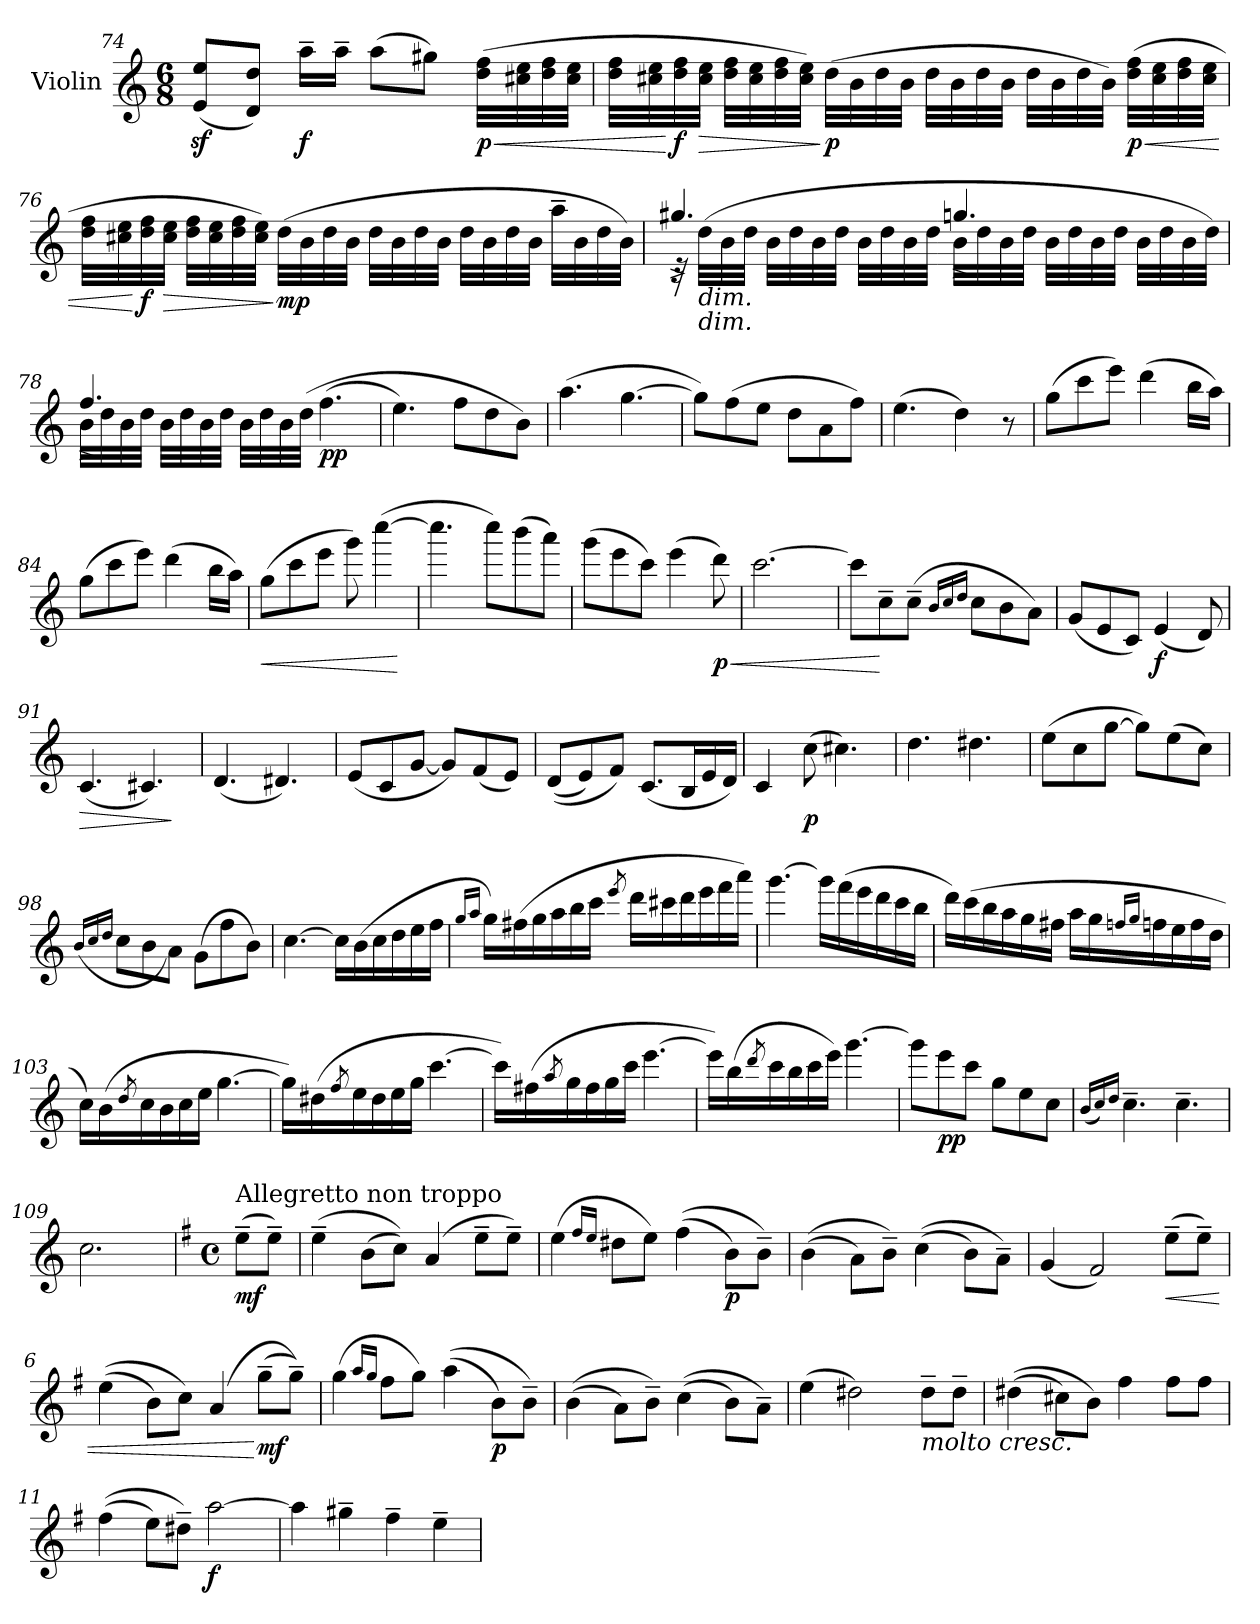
**kern	**dynam
*part1	*part1
*staff1	*staff1
*I"Violin	*
*I'Vln.	*
*clefG2	*
*k[]	*
*M6/8	*
=74	=74
(<8e/z< 8ee/z<L	.
8d/ 8dd/J)	.
!	!LO:DY:b
16aa~\LL	f
16aa~\JJ	.
(>8aa\L	.
8gg#X\J)	.
!	!LO:HP:b
!	!LO:DY:n=1:b
(>32dd\ 32ff\LLL	< p
32cc#X\ 32ee\	.
32dd\ 32ff\	.
32cc#\ 32ee\JJJ	.
=75	=75
32dd\ 32ff\LLL	.
32cc#X\ 32ee\	.
!	!LO:DY:n=1:b
32dd\ 32ff\	[ f
!	!LO:HP:b
32cc#\ 32ee\JJJ	>
32dd\ 32ff\LLL	.
32cc#\ 32ee\	.
32dd\ 32ff\	.
32cc#\ 32ee\JJJ)	.
!	!LO:DY:n=2:b
(>32dd\LLL	] p
32b\	.
32dd\	.
32b\JJJ	.
32dd\LLL	.
32b\	.
32dd\	.
32b\JJJ	.
32dd\LLL	.
32b\	.
32dd\	.
32b\JJJ)	.
!	!LO:HP:b
!	!LO:DY:n=3:b
(>32dd\ 32ff\LLL	< p
32cc#\ 32ee\	.
32dd\ 32ff\	.
32cc#\ 32ee\JJJ	.
!!LO:LB:g=z
=76	=76
32dd\ 32ff\LLL	.
32cc#X\ 32ee\	.
!	!LO:DY:n=1:b
32dd\ 32ff\	[ f
!	!LO:HP:b
32cc#\ 32ee\JJJ	>
32dd\ 32ff\LLL	.
32cc#\ 32ee\	.
32dd\ 32ff\	.
32cc#\ 32ee\JJJ)	.
!	!LO:DY:n=2:b
(>32dd\LLL	] mp
32b\	.
32dd\	.
32b\JJJ	.
32dd\LLL	.
32b\	.
32dd\	.
32b\JJJ	.
32dd\LLL	.
32b\	.
32dd\	.
32b\JJJ	.
32aa~\LLL	.
32b\	.
32dd\	.
32b\JJJ)	.
=77	=77
*^	*
32rc	4.gg#X^/	.
!LO:TX:b:i:t=dim.	!	!
!LO:TX:b:i:t=dim.	!	!
(>32dd\LLL	.	.
32b\	.	.
32dd\JJJ	.	.
32b\LLL	.	.
32dd\	.	.
32b\	.	.
32dd\JJJ	.	.
32b\LLL	.	.
32dd\	.	.
32b\	.	.
32dd\JJJ	.	.
32b\LLL	4.ggn^/	.
32dd\	.	.
32b\	.	.
32dd\JJJ	.	.
32b\LLL	.	.
32dd\	.	.
32b\	.	.
32dd\JJJ	.	.
32b\LLL	.	.
32dd\	.	.
32b\	.	.
32dd\JJJ)	.	.
!!LO:LB:g=z	!!
=78	=78	=78
32b\LLL	(>4.ff^/	.
32dd\	.	.
32b\	.	.
32dd\JJJ	.	.
32b\LLL	.	.
32dd\	.	.
32b\	.	.
32dd\JJJ	.	.
32b\LLL	.	.
32dd\	.	.
32b\	.	.
(32dd\JJJ	.	.
!	!	!LO:DY:b
(>4.ff\	4.ryy	pp
*v	*v	*
=79	=79
4.ee\)	.
8ff\L	.
8dd\	.
8b\J)	.
=80	=80
(>4.aa\	.
[4.gg\	.
=81	=81
8gg\L])	.
(>8ff\	.
8ee\J	.
8dd\L	.
8a\	.
8ff\J)	.
=82	=82
(>4.ee\	.
4dd\)	.
8r	.
=83	=83
(>8gg\L	.
8ccc\	.
8eee\J)	.
(>4ddd\	.
16bb\LL	.
16aa\JJ)	.
=84	=84
(>8gg\L	.
8ccc\	.
8eee\J)	.
(>4ddd\	.
16bb\LL	.
16aa\JJ)	.
!!LO:LB:g=z
=85	=85
!	!LO:HP:b
(>8gg\L	<
8ccc\	.
8eee\J	.
8ggg\)	.
(>[4cccc\	.
.	[
=86	=86
4.cccc\]	.
8cccc\L)	.
(>8bbb\	.
8aaa\J)	.
=87	=87
(>8ggg\L	.
8eee\	.
8ccc\J)	.
(>4eee\	.
!	!LO:HP:b
!	!LO:DY:n=1:b
8ddd\)	< p
=88	=88
[2.ccc\	.
=89	=89
8ccc\L]	.
8cc~\	[
(>8cc~\J	.
16qb/LL	.
16qcc/	.
16qdd/JJ	.
8cc\L	.
8b\	.
8a\J)	.
=90	=90
(<8g/L	.
8e/	.
8c/J)	.
!	!LO:DY:b
(<4e/	f
8d/)	.
=91	=91
!	!LO:HP:b
(<4.c/	>
4.c#X/)	.
.	]
=92	=92
(<4.d/	.
4.d#X/)	.
!!LO:PB:g=z
=93	=93
(<8e/L	.
8c/	.
[8g/J	.
8g/L])	.
(<8f/	.
8e/J)	.
=94	=94
(<(<8d/L	.
8e/)	.
8f/J)	.
(<8.c/L	.
16B/L	.
16e/	.
16d/JJ)	.
=95	=95
4c/	.
!	!LO:DY:b
(>8cc\	p
4.cc#X\)	.
=96	=96
4.dd\	.
4.dd#X\	.
=97	=97
(>8ee\L	.
8cc\	.
[8gg\J	.
8gg\L])	.
(>8ee\	.
8cc\J)	.
=98	=98
(>16qb/LL	.
16qcc/	.
16qdd/JJ	.
8cc\L	.
8b\	.
8a\J)	.
(>8g\L	.
8ff\	.
8b\J)	.
=99	=99
[4.cc\	.
16cc\LL]	.
(>16b\	.
16cc\	.
16dd\	.
16ee\	.
16ff\JJ	.
!!LO:LB:g=z
=100	=100
16qgg/LL	.
16qaa/JJ	.
16gg\LL)	.
(>16ff#X\	.
16gg\	.
16aa\	.
16bb\	.
16ccc\JJ	.
8qeee/	.
16ddd\LL	.
16ccc#X\	.
16ddd\	.
16eee\	.
16fff\	.
16aaa\JJ)	.
=101	=101
[4.ggg\	.
16ggg\LL]	.
(>16fff\	.
16eee\	.
16ddd\	.
16ccc\	.
16bb\JJ	.
=102	=102
16ddd\LL)	.
(>16ccc\	.
16bb\	.
16aa\	.
16gg\	.
16ff#X\JJ	.
16aa\LL	.
16gg\	.
16qffn/LL	.
16qgg/JJ	.
16ff\	.
16ee\	.
16ff\	.
16dd\JJ	.
=103	=103
16cc\LL)	.
(>16b\	.
8qdd/	.
16cc\	.
16b\	.
16cc\	.
16ee\JJ	.
[4.gg\	.
!!LO:LB:g=z
=104	=104
16gg\LL])	.
(>16dd#X\	.
8qff/	.
16ee\	.
16dd#\	.
16ee\	.
16gg\JJ	.
[4.ccc\	.
=105	=105
16ccc\LL])	.
(>16ff#X\	.
8qaa/	.
16gg\	.
16ff#\	.
16gg\	.
16ccc\JJ	.
[4.eee\	.
=106	=106
16eee\LL])	.
(>16bb\	.
8qddd/	.
16ccc\	.
16bb\	.
16ccc\	.
16eee\JJ)	.
[4.ggg\	.
=107	=107
8ggg\L]	.
!	!LO:DY:b
8eee\	pp
8ccc\J	.
8gg\L	.
8ee\	.
8cc\J	.
=108	=108
(>16qb/LL	.
16qcc/)	.
16qdd/JJ	.
4.cc~\	.
4.cc~\	.
=109	=109
2.cc\	.
!!LO:LB:g=z
=1	=1
*k[f#]	*
*M4/4	*
*met(c)	*
*MM131	*
!LO:TX:a:t=Allegretto non troppo	!
!	!LO:DY:b
(>8ee~\L	mf
8ee~\J)	.
=2	=2
(>4ee~\	.
(>8b\L	.
8cc\J))	.
(>4a/	.
8ee~\L	.
8ee~\J)	.
=3	=3
(>4ee\	.
16qff#/LL	.
16qee/JJ	.
8dd#X\L	.
8ee\J)	.
(>(>4ff#\	.
!	!LO:DY:b
8b\L)	p
8b~\J)	.
=4	=4
(>(>4b\	.
8a\L)	.
8b~\J)	.
(>(>4cc\	.
8b\L)	.
8a~\J)	.
=5	=5
(<4g/	.
2f#/)	.
!	!LO:HP:b
(>8ee~\L	<
8ee~\J)	.
=6	=6
(>(>4ee\	.
8b\L)	.
8cc\J)	.
(>4a/	.
!	!LO:DY:n=1:b
(>8gg~\L	[ mf
8gg~\J))	.
=7	=7
(>4gg\	.
16qaa/LL	.
16qgg/JJ	.
8ff#\L	.
8gg\J)	.
(>(>4aa\	.
!	!LO:DY:b
8b\L)	p
8b~\J)	.
!!LO:LB:g=z
=8	=8
(>(>4b\	.
8a\L)	.
8b~\J)	.
(>(>4cc\	.
8b\L)	.
8a~\J)	.
=9	=9
(>4ee\	.
2dd#X\)	.
!LO:TX:b:i:t=molto cresc.	!
8dd#~\L	.
8dd#~\J	.
=10	=10
(>(>4dd#X\	.
8cc#X\L)	.
8b\J)	.
4ff#\	.
8ff#\L	.
8ff#\J	.
=11	=11
(>(>4ff#\	.
8ee\L)	.
8dd#X~\J)	.
!	!LO:DY:b
[2aa\	f
=12	=12
4aa\]	.
4gg#X~\	.
4ff#~\	.
4ee~\	.
=	=
*-	*-
